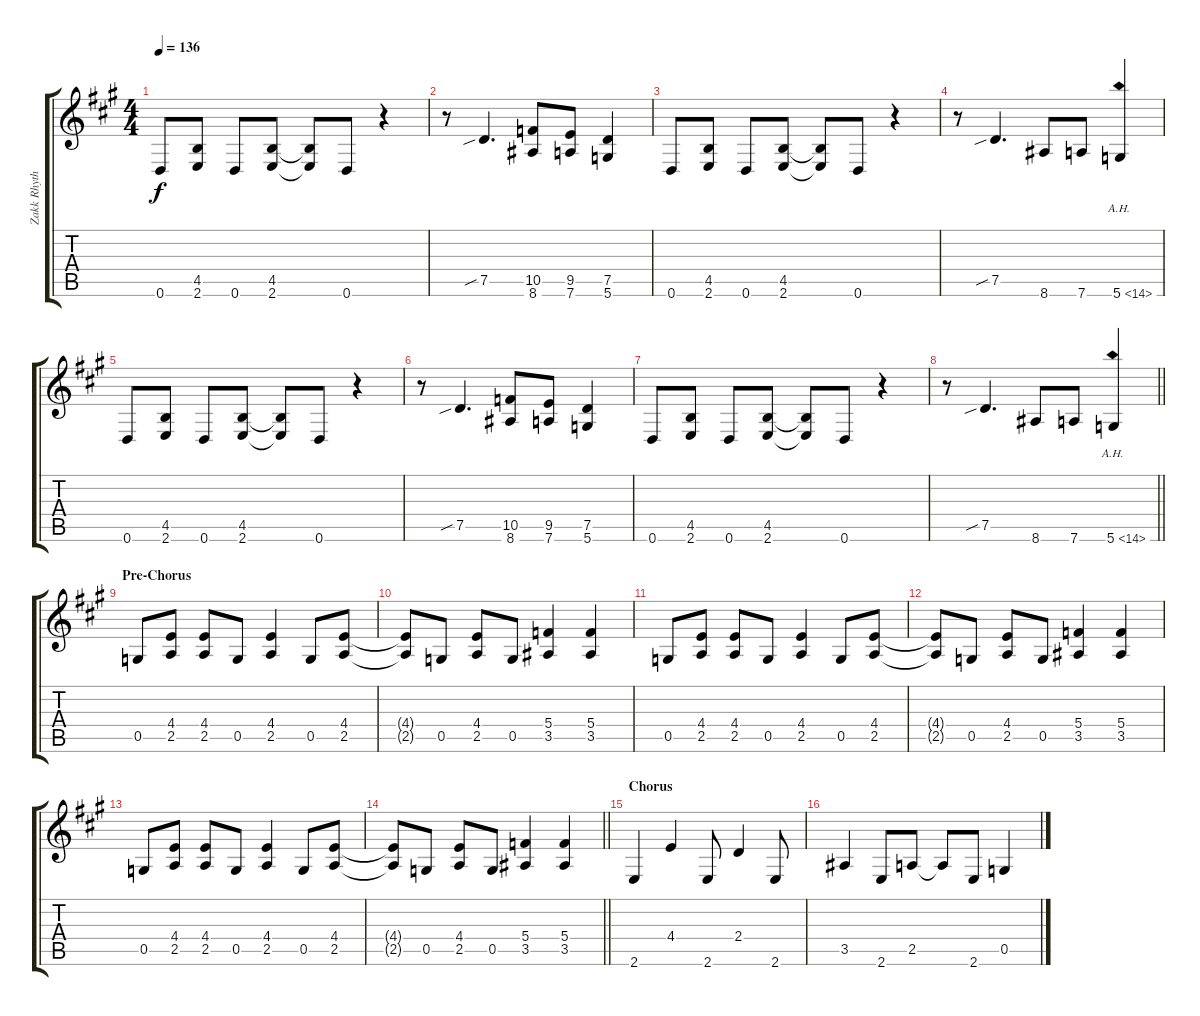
\track ("Zakk Rhythm" "Zakk Rhyth") {instrument distortionguitar}
\staff {score tabs}
\tuning (D4 A3 F3 C3 G2 D2) {hide}
\ts (4 4)
\tempo 136
\clef g2
\ks a
0.6.8{dy f} (4.5 2.6).8 0.6.8 (4.5 2.6).8 (4.5{t} 2.6{t}).8 0.6.8 r.4 |
r.8 7.5{sib}.4{d} (10.5 8.6).8 (9.5 7.6).8 (7.5 5.6).4 |
0.6.8 (4.5 2.6).8 0.6.8 (4.5 2.6).8 (4.5{t} 2.6{t}).8 0.6.8 r.4 |
r.8 7.5{sib}.4{d} 8.6.8 7.6.8 5.6{ah 9}.4 |
0.6.8 (4.5 2.6).8 0.6.8 (4.5 2.6).8 (4.5{t} 2.6{t}).8 0.6.8 r.4 |
r.8 7.5{sib}.4{d} (10.5 8.6).8 (9.5 7.6).8 (7.5 5.6).4 |
0.6.8 (4.5 2.6).8 0.6.8 (4.5 2.6).8 (4.5{t} 2.6{t}).8 0.6.8 r.4 |
\barLineRight lightlight
r.8 7.5{sib}.4{d} 8.6.8 7.6.8 5.6{ah 9}.4 |
\section ("" "Pre-Chorus")
0.5.8 (4.4 2.5).8 (4.4 2.5).8 0.5.8 (4.4 2.5).4 0.5.8 (4.4 2.5).8 |
(4.4{t} 2.5{t}).8 0.5.8 (4.4 2.5).8 0.5.8 (5.4 3.5).4 (5.4 3.5).4 |
0.5.8 (4.4 2.5).8 (4.4 2.5).8 0.5.8 (4.4 2.5).4 0.5.8 (4.4 2.5).8 |
(4.4{t} 2.5{t}).8 0.5.8 (4.4 2.5).8 0.5.8 (5.4 3.5).4 (5.4 3.5).4 |
0.5.8 (4.4 2.5).8 (4.4 2.5).8 0.5.8 (4.4 2.5).4 0.5.8 (4.4 2.5).8 |
\barLineRight lightlight
(4.4{t} 2.5{t}).8 0.5.8 (4.4 2.5).8 0.5.8 (5.4 3.5).4 (5.4 3.5).4 |
\section ("" "Chorus")
2.6.4 4.4.4 2.6.8 2.4.4 2.6.8 |
3.5.4 2.6.8 2.5.8 2.5{t}.8 2.6.8 0.5.4
